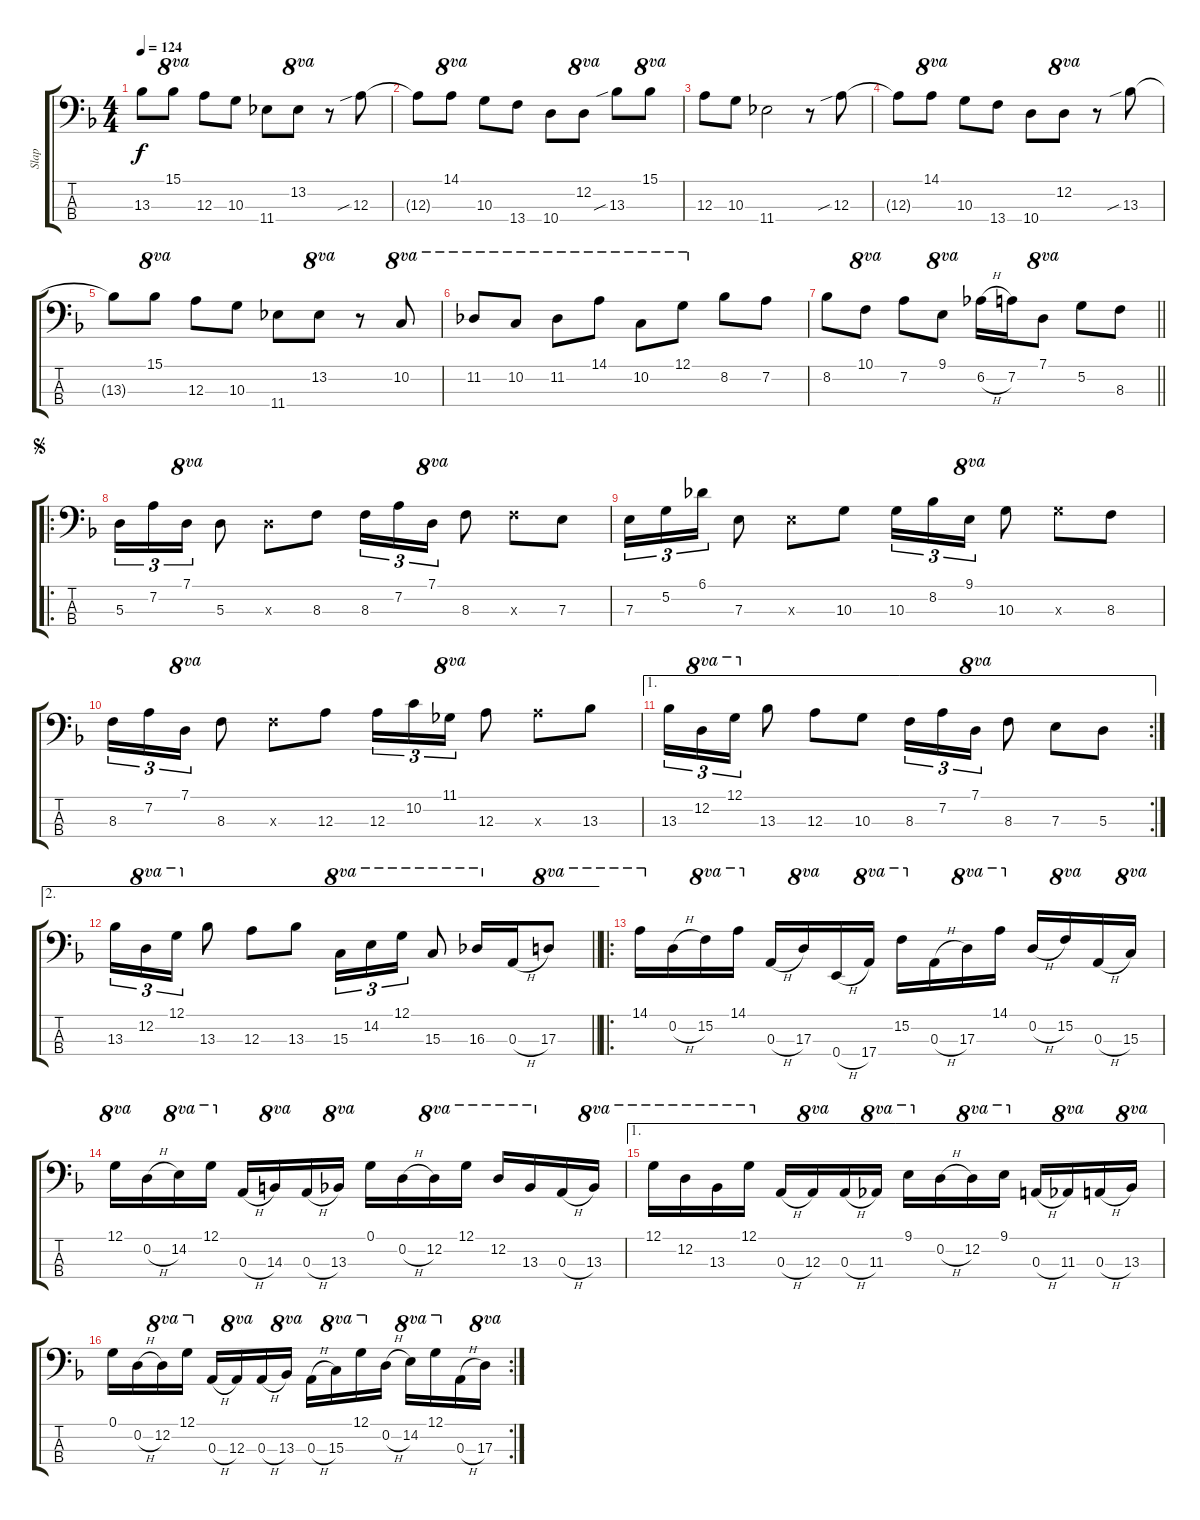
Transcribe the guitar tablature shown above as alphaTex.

\track ("Slap" "Slap") {instrument slapbass1}
\staff {score tabs}
\tuning (G2 D2 A1 E1) {hide}
\ts (4 4)
\tempo 124
\clef f4
\ks f
13.3{t}.8{dy f} 15.1.8{ot 8va} 12.3.8 10.3.8 11.4.8 13.2.8{ot 8va} r.8 12.3{sib}.8 |
12.3{t}.8 14.1.8{ot 8va} 10.3.8 13.4.8 10.4.8 12.2.8{ot 8va} 13.3{sib}.8 15.1.8{ot 8va} |
12.3.8 10.3.8 11.4.2 r.8 12.3{sib}.8 |
12.3{t}.8 14.1.8{ot 8va} 10.3.8 13.4.8 10.4.8 12.2.8{ot 8va} r.8 13.3{sib}.8 |
13.3{t}.8 15.1.8{ot 8va} 12.3.8 10.3.8 11.4.8 13.2.8{ot 8va} r.8 10.2.8{ot 8va} |
11.2.8{ot 8va} 10.2.8{ot 8va} 11.2.8{ot 8va} 14.1.8{ot 8va} 10.2.8{ot 8va} 12.1.8{ot 8va} 8.2.8 7.2.8 |
\barLineRight lightlight
8.2.8 10.1.8{ot 8va} 7.2.8 9.1.8{ot 8va} 6.2{h}.16 7.2.16 7.1.8{ot 8va} 5.2.8 8.3.8 |
\ro
\jump segno
5.3.16{tu (3 2)} 7.2.16{tu (3 2)} 7.1.16{tu (3 2) ot 8va} 5.3.8 5.3{x}.8 8.3.8 8.3.16{tu (3 2)} 7.2.16{tu (3 2)} 7.1.16{tu (3 2) ot 8va} 8.3.8 8.3{x}.8 7.3.8 |
7.3.16{tu (3 2)} 5.2.16{tu (3 2)} 6.1.16{tu (3 2)} 7.3.8 7.3{x}.8 10.3.8 10.3.16{tu (3 2)} 8.2.16{tu (3 2)} 9.1.16{tu (3 2) ot 8va} 10.3.8 10.3{x}.8 8.3.8 |
8.3.16{tu (3 2)} 7.2.16{tu (3 2)} 7.1.16{tu (3 2) ot 8va} 8.3.8 8.3{x}.8 12.3.8 12.3.16{tu (3 2)} 10.2.16{tu (3 2)} 11.1.16{tu (3 2) ot 8va} 12.3.8 12.3{x}.8 13.3.8 |
\ae 1
\rc 2
13.3.16{tu (3 2)} 12.2.16{tu (3 2) ot 8va} 12.1.16{tu (3 2) ot 8va} 13.3.8 12.3.8 10.3.8 8.3.16{tu (3 2)} 7.2.16{tu (3 2)} 7.1.16{tu (3 2) ot 8va} 8.3.8 7.3.8 5.3.8 |
\ae 2
\barLineRight lightlight
13.3.16{tu (3 2)} 12.2.16{tu (3 2) ot 8va} 12.1.16{tu (3 2) ot 8va} 13.3.8 12.3.8 13.3.8 15.3.16{tu (3 2) ot 8va} 14.2.16{tu (3 2) ot 8va} 12.1.16{tu (3 2) ot 8va} 15.3.8{ot 8va} 16.3.16{ot 8va} 0.3{h}.16 17.3.8{ot 8va} |
\ro
14.1.16{ot 8va} 0.2{h}.16 15.2.16{ot 8va} 14.1.16{ot 8va} 0.3{h}.16 17.3.16{ot 8va} 0.4{h}.16 17.4.16{ot 8va} 15.2.16{ot 8va} 0.3{h}.16 17.3.16{ot 8va} 14.1.16{ot 8va} 0.2{h}.16 15.2.16{ot 8va} 0.3{h}.16 15.3.16{ot 8va} |
12.1.16{ot 8va} 0.2{h}.16 14.2.16{ot 8va} 12.1.16{ot 8va} 0.3{h}.16 14.3.16{ot 8va} 0.3{h}.16 13.3.16{ot 8va} 0.1.16 0.2{h}.16 12.2.16{ot 8va} 12.1.16{ot 8va} 12.2.16{ot 8va} 13.3.16{ot 8va} 0.3{h}.16 13.3.16{ot 8va} |
\ae 1
12.1.16{ot 8va} 12.2.16{ot 8va} 13.3.16{ot 8va} 12.1.16{ot 8va} 0.3{h}.16 12.3.16{ot 8va} 0.3{h}.16 11.3.16{ot 8va} 9.1.16{ot 8va} 0.2{h}.16 12.2.16{ot 8va} 9.1.16{ot 8va} 0.3{h}.16 11.3.16{ot 8va} 0.3{h}.16 13.3.16{ot 8va} |
\rc 2
0.1.16 0.2{h}.16 12.2.16{ot 8va} 12.1.16{ot 8va} 0.3{h}.16 12.3.16{ot 8va} 0.3{h}.16 13.3.16{ot 8va} 0.3{h}.16 15.3.16{ot 8va} 12.1.16{ot 8va} 0.2{h}.16 14.2.16{ot 8va} 12.1.16{ot 8va} 0.3{h}.16 17.3.16{ot 8va}
